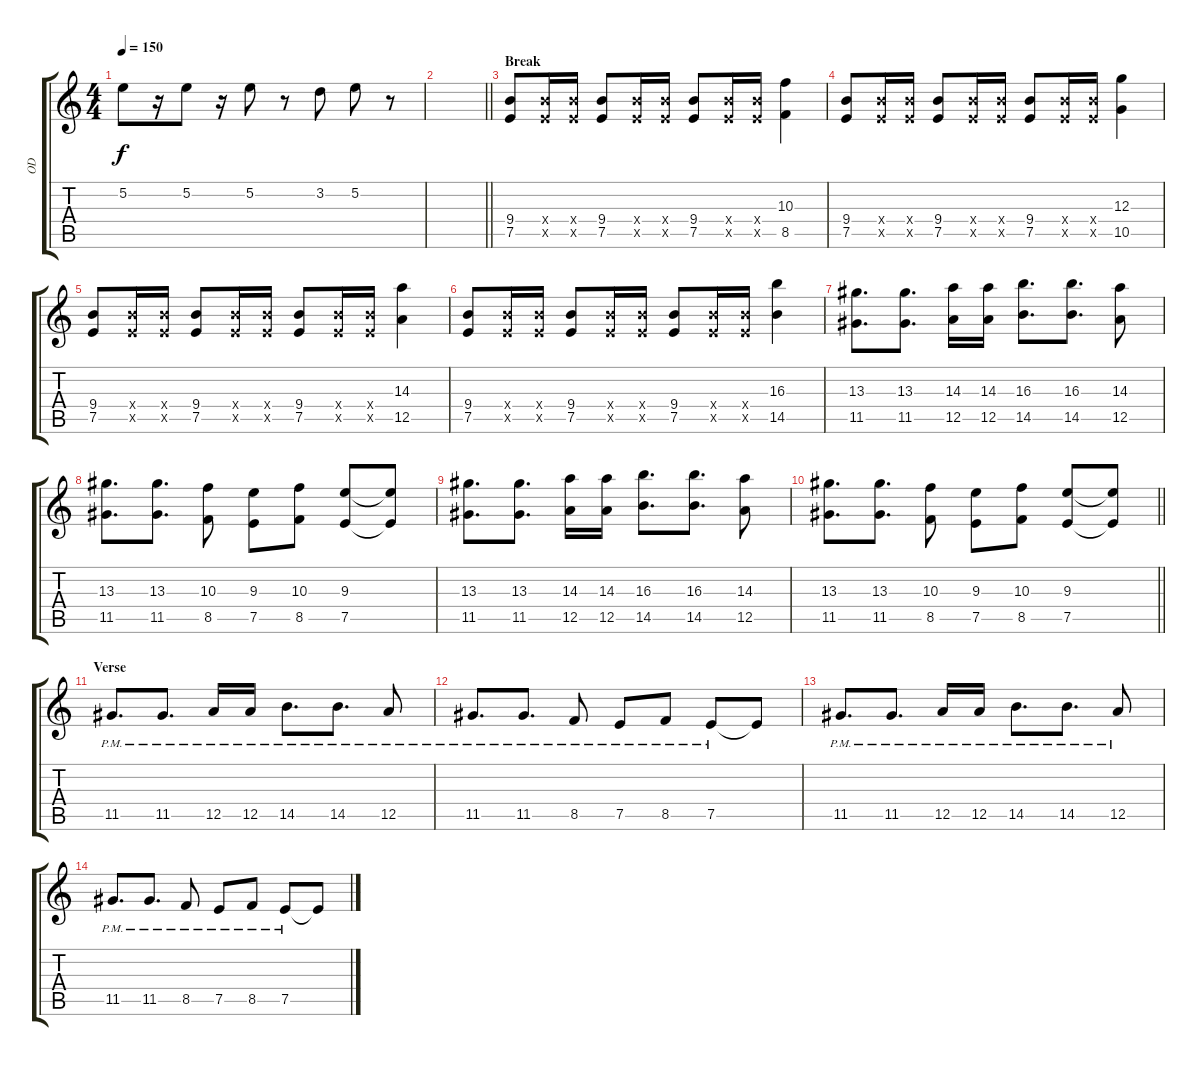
\track ("OD" "OD") {instrument overdrivenguitar}
\staff {score tabs}
\tuning (E4 B3 G3 D3 A2 E2) {hide}
\ts (4 4)
\tempo 150
\clef g2
\ks c
5.2.8{dy f} r.16 5.2.8 r.16 5.2.8 r.8 3.2.8 5.2.8 r.8 |
\barLineRight lightlight
|
\section ("" "Break")
(9.4 7.5).8 (9.4{x} 7.5{x}).16 (9.4{x} 7.5{x}).16 (9.4 7.5).8 (9.4{x} 7.5{x}).16 (9.4{x} 7.5{x}).16 (9.4 7.5).8 (9.4{x} 7.5{x}).16 (9.4{x} 7.5{x}).16 (10.3 8.5).4 |
(9.4 7.5).8 (9.4{x} 7.5{x}).16 (9.4{x} 7.5{x}).16 (9.4 7.5).8 (9.4{x} 7.5{x}).16 (9.4{x} 7.5{x}).16 (9.4 7.5).8 (9.4{x} 7.5{x}).16 (9.4{x} 7.5{x}).16 (12.3 10.5).4 |
(9.4 7.5).8 (9.4{x} 7.5{x}).16 (9.4{x} 7.5{x}).16 (9.4 7.5).8 (9.4{x} 7.5{x}).16 (9.4{x} 7.5{x}).16 (9.4 7.5).8 (9.4{x} 7.5{x}).16 (9.4{x} 7.5{x}).16 (14.3 12.5).4 |
(9.4 7.5).8 (9.4{x} 7.5{x}).16 (9.4{x} 7.5{x}).16 (9.4 7.5).8 (9.4{x} 7.5{x}).16 (9.4{x} 7.5{x}).16 (9.4 7.5).8 (9.4{x} 7.5{x}).16 (9.4{x} 7.5{x}).16 (16.3 14.5).4 |
(13.3 11.5).8{d} (13.3 11.5).8{d} (14.3 12.5).16 (14.3 12.5).16 (16.3 14.5).8{d} (16.3 14.5).8{d} (14.3 12.5).8 |
(13.3 11.5).8{d} (13.3 11.5).8{d} (10.3 8.5).8 (9.3 7.5).8 (10.3 8.5).8 (9.3 7.5).8 (9.3{t} 7.5{t}).8 |
(13.3 11.5).8{d} (13.3 11.5).8{d} (14.3 12.5).16 (14.3 12.5).16 (16.3 14.5).8{d} (16.3 14.5).8{d} (14.3 12.5).8 |
\barLineRight lightlight
(13.3 11.5).8{d} (13.3 11.5).8{d} (10.3 8.5).8 (9.3 7.5).8 (10.3 8.5).8 (9.3 7.5).8 (9.3{t} 7.5{t}).8 |
\section ("" "Verse")
11.5{pm}.8{d} 11.5{pm}.8{d} 12.5{pm}.16 12.5{pm}.16 14.5{pm}.8{d} 14.5{pm}.8{d} 12.5{pm}.8 |
11.5{pm}.8{d} 11.5{pm}.8{d} 8.5{pm}.8 7.5{pm}.8 8.5{pm}.8 7.5{pm}.8 7.5{t}.8 |
11.5{pm}.8{d} 11.5{pm}.8{d} 12.5{pm}.16 12.5{pm}.16 14.5{pm}.8{d} 14.5{pm}.8{d} 12.5{pm}.8 |
11.5{pm}.8{d} 11.5{pm}.8{d} 8.5{pm}.8 7.5{pm}.8 8.5{pm}.8 7.5{pm}.8 7.5{t}.8
